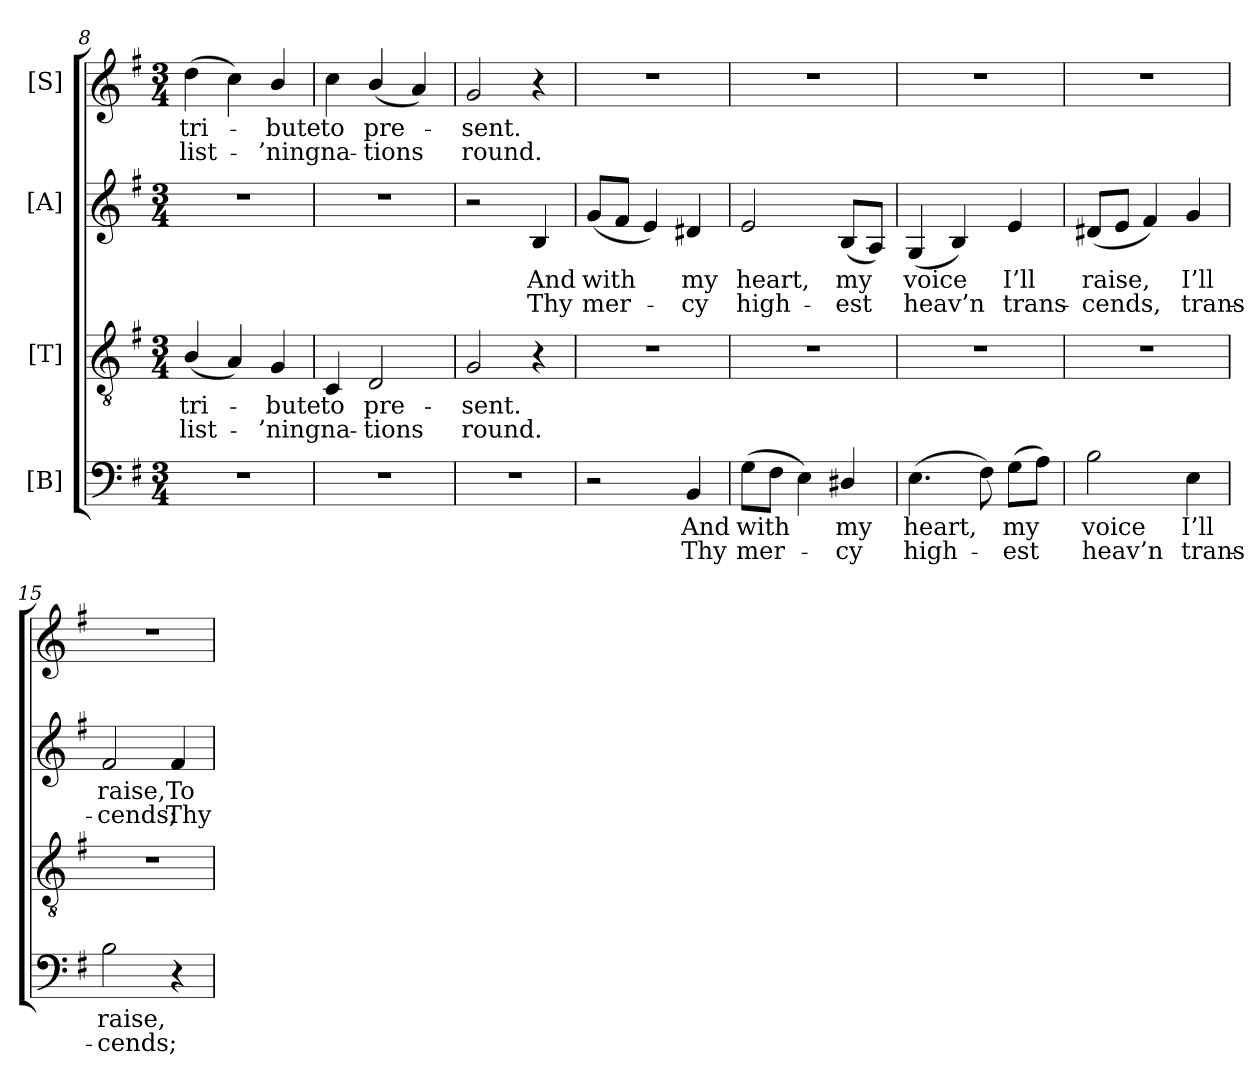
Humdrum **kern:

**kern	**text	**text	**kern	**text	**text	**kern	**text	**text	**kern	**text	**text
*part4	*part4	*part4	*part3	*part3	*part3	*part2	*part2	*part2	*part1	*part1	*part1
*staff4	*staff4	*staff4	*staff3	*staff3	*staff3	*staff2	*staff2	*staff2	*staff1	*staff1	*staff1
*I"[B]	*	*	*I"[T]	*	*	*I"[A]	*	*	*I"[S]	*	*
!!LO:LB:g=z
*clefF4	*	*	*clefGv2	*	*	*clefG2	*	*	*clefG2	*	*
*	*	*	*ITrd7c12	*	*	*	*	*	*	*	*
*k[f#]	*	*	*k[f#]	*	*	*k[f#]	*	*	*k[f#]	*	*
*G:	*	*	*G:	*	*	*G:	*	*	*G:	*	*
*M3/4	*	*	*M3/4	*	*	*M3/4	*	*	*M3/4	*	*
=8	=8	=8	=8	=8	=8	=8	=8	=8	=8	=8	=8
!LO:N:vis=1	!	!	!	!	!	!	!	!	!	!	!
!	!	!	!	!LO:LY:b:color=#000000	!LO:LY:b:color=#000000	!LO:N:vis=1	!	!	!	!	!
!	!	!	!	!	!	!	!	!	!	!LO:LY:b:color=#000000	!LO:LY:b:color=#000000
2.r	.	.	(4BBi/	tri-	list-	2.r	.	.	(4ddi\	tri-	list-
.	.	.	4AAi/)	.	.	.	.	.	4cci\)	.	.
!	!	!	!	!LO:LY:b:color=#000000	!LO:LY:b:color=#000000	!	!	!	!	!	!
!	!	!	!	!	!	!	!	!	!	!LO:LY:b:color=#000000	!LO:LY:b:color=#000000
.	.	.	4GGi/	-bute	-’ning	.	.	.	4bi/	-bute	-’ning
=9	=9	=9	=9	=9	=9	=9	=9	=9	=9	=9	=9
!LO:N:vis=1	!	!	!	!	!	!	!	!	!	!	!
!	!	!	!	!LO:LY:b:color=#000000	!LO:LY:b:color=#000000	!LO:N:vis=1	!	!	!	!	!
!	!	!	!	!	!	!	!	!	!	!LO:LY:b:color=#000000	!LO:LY:b:color=#000000
2.r	.	.	4CCi/	to	na-	2.r	.	.	4cci\	to	na-
!	!	!	!	!LO:LY:b:color=#000000	!LO:LY:b:color=#000000	!	!	!	!	!	!
!	!	!	!	!	!	!	!	!	!	!LO:LY:b:color=#000000	!LO:LY:b:color=#000000
.	.	.	2DDi/	pre-	-tions	.	.	.	(4bi/	pre-	-tions
.	.	.	.	.	.	.	.	.	4ai/)	.	.
=10	=10	=10	=10	=10	=10	=10	=10	=10	=10	=10	=10
!LO:N:vis=1	!	!	!	!	!	!	!	!	!	!	!
!	!	!	!	!LO:LY:b:color=#000000	!LO:LY:b:color=#000000	!	!	!	!	!	!
!	!	!	!	!	!	!	!	!	!	!LO:LY:b:color=#000000	!LO:LY:b:color=#000000
2.r	.	.	2GGi/	-sent.	round.	2r	.	.	2gi/	-sent.	round.
!	!	!	!	!	!	!	!LO:LY:b:color=#000000	!LO:LY:b:color=#000000	!	!	!
.	.	.	4r	.	.	4Bi/	And	Thy	4r	.	.
=11	=11	=11	=11	=11	=11	=11	=11	=11	=11	=11	=11
!	!	!	!LO:N:vis=1	!	!	!	!	!	!	!	!
!	!	!	!	!	!	!	!LO:LY:b:color=#000000	!LO:LY:b:color=#000000	!LO:N:vis=1	!	!
2r	.	.	2.r	.	.	(8gi/L	with	mer-	2.r	.	.
.	.	.	.	.	.	8f#i/J	.	.	.	.	.
.	.	.	.	.	.	4ei/)	.	.	.	.	.
!	!LO:LY:b:color=#000000	!LO:LY:b:color=#000000	!	!	!	!	!	!	!	!	!
!	!	!	!	!	!	!	!LO:LY:b:color=#000000	!LO:LY:b:color=#000000	!	!	!
4BBi/	And	Thy	.	.	.	4d#Xi/	my	-cy	.	.	.
=12	=12	=12	=12	=12	=12	=12	=12	=12	=12	=12	=12
!	!LO:LY:b:color=#000000	!LO:LY:b:color=#000000	!LO:N:vis=1	!	!	!	!	!	!	!	!
!	!	!	!	!	!	!	!LO:LY:b:color=#000000	!LO:LY:b:color=#000000	!LO:N:vis=1	!	!
(8Gi\L	with	mer-	2.r	.	.	2ei/	heart,	high-	2.r	.	.
8F#i\J	.	.	.	.	.	.	.	.	.	.	.
4Ei\)	.	.	.	.	.	.	.	.	.	.	.
!	!LO:LY:b:color=#000000	!LO:LY:b:color=#000000	!	!	!	!	!	!	!	!	!
!	!	!	!	!	!	!	!LO:LY:b:color=#000000	!LO:LY:b:color=#000000	!	!	!
4D#Xi/	my	-cy	.	.	.	(8Bi/L	my	-est	.	.	.
.	.	.	.	.	.	8Ai/J)	.	.	.	.	.
=13	=13	=13	=13	=13	=13	=13	=13	=13	=13	=13	=13
!	!LO:LY:b:color=#000000	!LO:LY:b:color=#000000	!LO:N:vis=1	!	!	!	!	!	!	!	!
!	!	!	!	!	!	!	!LO:LY:b:color=#000000	!LO:LY:b:color=#000000	!LO:N:vis=1	!	!
(4.Ei\	heart,	high-	2.r	.	.	(4Gi/	voice	heav’n	2.r	.	.
.	.	.	.	.	.	4Bi/)	.	.	.	.	.
8F#i\)	.	.	.	.	.	.	.	.	.	.	.
!	!LO:LY:b:color=#000000	!LO:LY:b:color=#000000	!	!	!	!	!	!	!	!	!
!	!	!	!	!	!	!	!LO:LY:b:color=#000000	!LO:LY:b:color=#000000	!	!	!
(8Gi\L	my	-est	.	.	.	4ei/	I’ll	trans-	.	.	.
8Ai\J)	.	.	.	.	.	.	.	.	.	.	.
=14	=14	=14	=14	=14	=14	=14	=14	=14	=14	=14	=14
!	!LO:LY:b:color=#000000	!LO:LY:b:color=#000000	!LO:N:vis=1	!	!	!	!	!	!	!	!
!	!	!	!	!	!	!	!LO:LY:b:color=#000000	!LO:LY:b:color=#000000	!LO:N:vis=1	!	!
2Bi\	voice	heav’n	2.r	.	.	(8d#Xi/L	raise,	-cends,	2.r	.	.
.	.	.	.	.	.	8ei/J	.	.	.	.	.
.	.	.	.	.	.	4f#i/)	.	.	.	.	.
!	!LO:LY:b:color=#000000	!LO:LY:b:color=#000000	!	!	!	!	!	!	!	!	!
!	!	!	!	!	!	!	!LO:LY:b:color=#000000	!LO:LY:b:color=#000000	!	!	!
4Ei\	I’ll	trans-	.	.	.	4gi/	I’ll	trans-	.	.	.
=15	=15	=15	=15	=15	=15	=15	=15	=15	=15	=15	=15
!	!LO:LY:b:color=#000000	!LO:LY:b:color=#000000	!LO:N:vis=1	!	!	!	!	!	!	!	!
!	!	!	!	!	!	!	!LO:LY:b:color=#000000	!LO:LY:b:color=#000000	!LO:N:vis=1	!	!
2Bi\	raise,	-cends;	2.r	.	.	2f#i/	raise,	-cends;	2.r	.	.
!	!	!	!	!	!	!	!LO:LY:b:color=#000000	!LO:LY:b:color=#000000	!	!	!
4r	.	.	.	.	.	4f#i/	To	Thy	.	.	.
=	=	=	=	=	=	=	=	=	=	=	=
*-	*-	*-	*-	*-	*-	*-	*-	*-	*-	*-	*-
